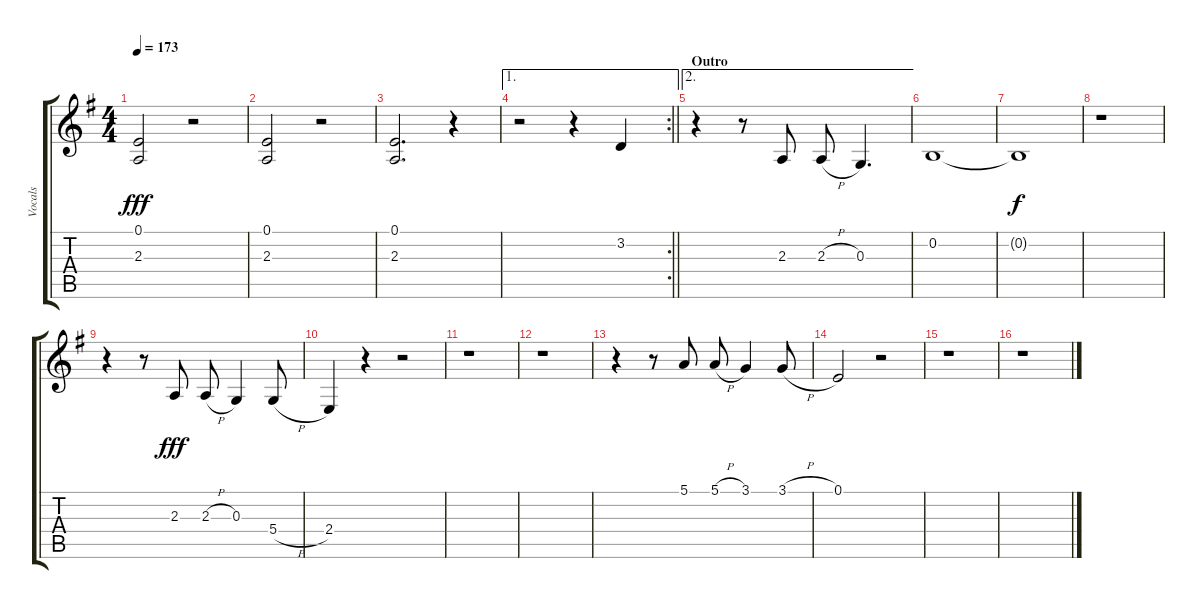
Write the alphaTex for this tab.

\track ("Vocals" "Vocals") {instrument tenorsax}
\staff {score tabs}
\tuning (E4 B3 G3 D3 A2 E2) {hide}
\ts (4 4)
\tempo 173
\clef g2
\ks g
(0.1 2.3).2{dy fff} r.2 |
(0.1 2.3).2 r.2 |
(0.1 2.3).2{d} r.4 |
\ae 1
\rc 2
\barLineRight lightlight
r.2 r.4 3.2.4 |
\ae 2
\section ("" "Outro")
r.4 r.8 2.3.8 2.3{h}.8 0.3.4{d} |
0.2.1 |
0.2{t}.1{dy f} |
r.1 |
r.4 r.8 2.3.8{dy fff} 2.3{h}.8 0.3.4 5.4{h}.8 |
2.4.4 r.4 r.2 |
r.1 |
r.1 |
r.4 r.8 5.1.8 5.1{h}.8 3.1.4 3.1{h}.8 |
0.1.2 r.2 |
r.1 |
r.1
